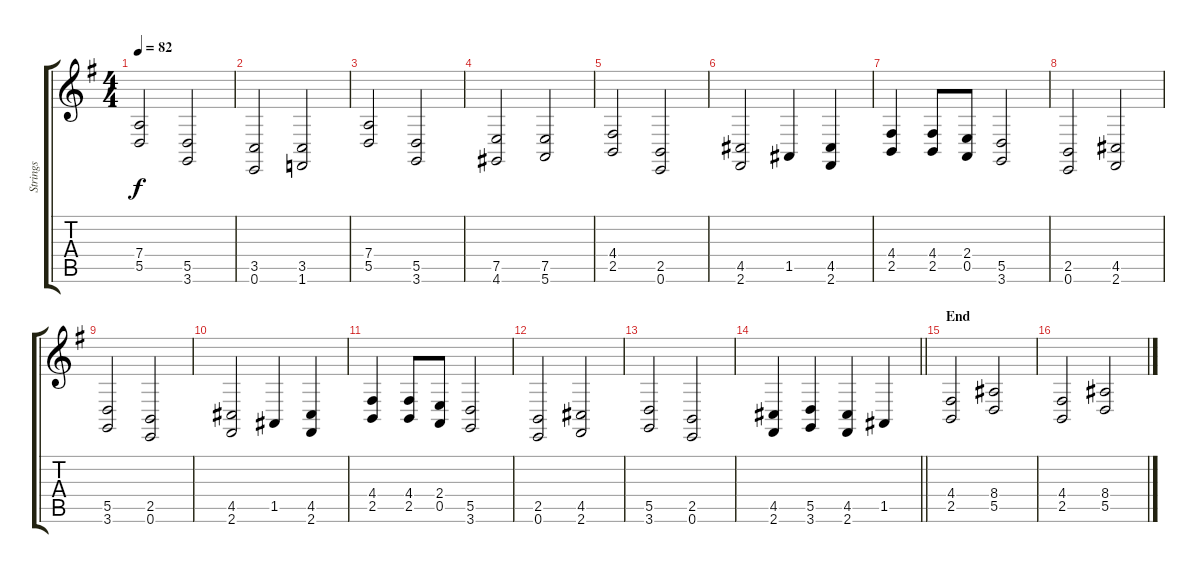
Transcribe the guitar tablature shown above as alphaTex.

\track ("Strings" "Strings") {instrument stringensemble2}
\staff {score tabs}
\tuning (E4 B3 G3 D3 A2 E2) {hide}
\ts (4 4)
\tempo 82
\clef g2
\ks eminor
(7.4 5.5).2{dy f} (5.5 3.6).2 |
(3.5 0.6).2 (3.5 1.6).2 |
(7.4 5.5).2 (5.5 3.6).2 |
(7.5 4.6).2 (7.5 5.6).2 |
(4.4 2.5).2 (2.5 0.6).2 |
(4.5 2.6).2 1.5.4 (4.5 2.6).4 |
(4.4 2.5).4 (4.4 2.5).8 (2.4 0.5).8 (5.5 3.6).2 |
(2.5 0.6).2 (4.5 2.6).2 |
(5.5 3.6).2 (2.5 0.6).2 |
(4.5 2.6).2 1.5.4 (4.5 2.6).4 |
(4.4 2.5).4 (4.4 2.5).8 (2.4 0.5).8 (5.5 3.6).2 |
(2.5 0.6).2 (4.5 2.6).2 |
(5.5 3.6).2 (2.5 0.6).2 |
\barLineRight lightlight
(4.5 2.6).4 (5.5 3.6).4 (4.5 2.6).4 1.5.4 |
\section ("" "End")
(4.4 2.5).2 (8.4 5.5).2 |
(4.4 2.5).2 (8.4 5.5).2
